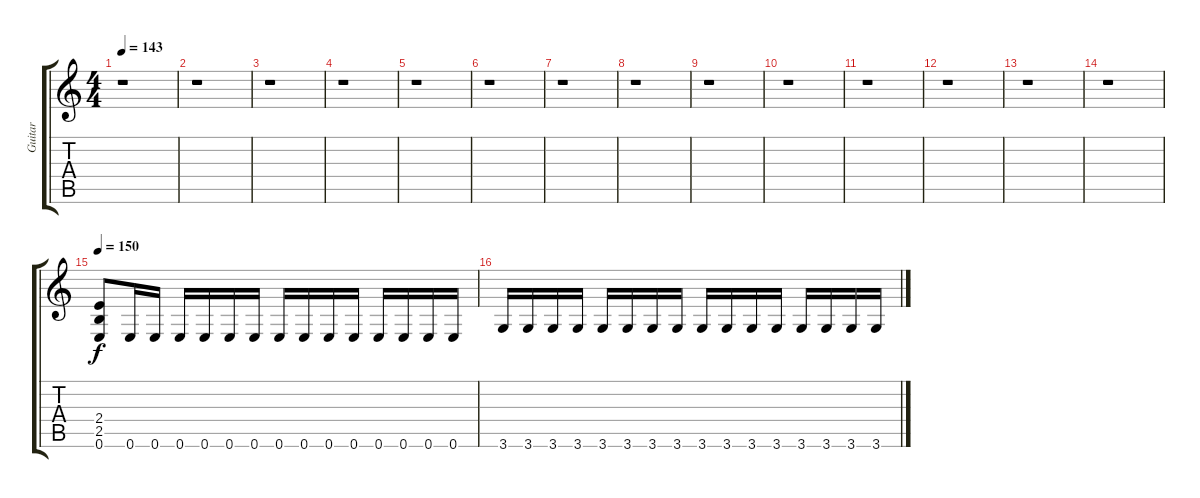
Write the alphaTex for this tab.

\track ("Guitar" "Guitar") {instrument distortionguitar}
\staff {score tabs}
\tuning (E4 B3 G3 D3 A2 E2) {hide}
\ts (4 4)
\tempo 143
\clef g2
\ks c
r.1{dy f} |
r.1 |
r.1 |
r.1 |
r.1 |
r.1 |
r.1 |
r.1 |
r.1 |
r.1 |
r.1 |
r.1 |
r.1 |
r.1 |
\tempo 150
(2.4 2.5 0.6).8 0.6.16 0.6.16 0.6.16 0.6.16 0.6.16 0.6.16 0.6.16 0.6.16 0.6.16 0.6.16 0.6.16 0.6.16 0.6.16 0.6.16 |
3.6.16 3.6.16 3.6.16 3.6.16 3.6.16 3.6.16 3.6.16 3.6.16 3.6.16 3.6.16 3.6.16 3.6.16 3.6.16 3.6.16 3.6.16 3.6.16
